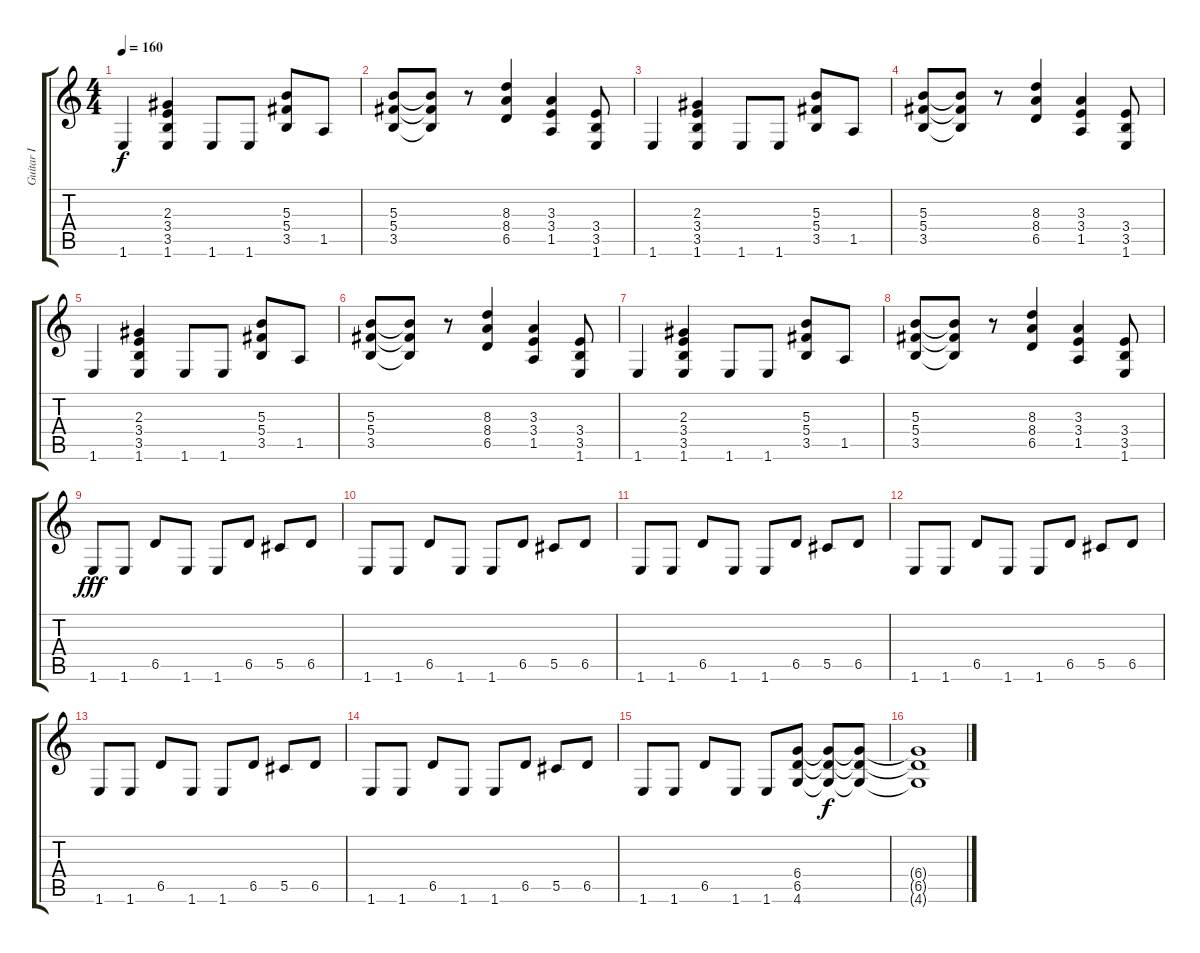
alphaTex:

\track ("Guitar I" "Guitar I") {instrument distortionguitar}
\staff {score tabs}
\tuning (Eb4 Bb3 Gb3 Db3 Ab2 Eb2) {hide}
\ts (4 4)
\tempo 160
\clef g2
\ks c
1.6.4{dy f} (2.3 3.4 3.5 1.6).4 1.6.8 1.6.8 (5.3 5.4 3.5).8 1.5.8 |
(5.3 5.4 3.5).8 (5.3{t} 5.4{t} 3.5{t}).8 r.8 (8.3 8.4 6.5).4 (3.3 3.4 1.5).4 (3.4 3.5 1.6).8 |
1.6.4 (2.3 3.4 3.5 1.6).4 1.6.8 1.6.8 (5.3 5.4 3.5).8 1.5.8 |
(5.3 5.4 3.5).8 (5.3{t} 5.4{t} 3.5{t}).8 r.8 (8.3 8.4 6.5).4 (3.3 3.4 1.5).4 (3.4 3.5 1.6).8 |
1.6.4 (2.3 3.4 3.5 1.6).4 1.6.8 1.6.8 (5.3 5.4 3.5).8 1.5.8 |
(5.3 5.4 3.5).8 (5.3{t} 5.4{t} 3.5{t}).8 r.8 (8.3 8.4 6.5).4 (3.3 3.4 1.5).4 (3.4 3.5 1.6).8 |
1.6.4 (2.3 3.4 3.5 1.6).4 1.6.8 1.6.8 (5.3 5.4 3.5).8 1.5.8 |
(5.3 5.4 3.5).8 (5.3{t} 5.4{t} 3.5{t}).8 r.8 (8.3 8.4 6.5).4 (3.3 3.4 1.5).4 (3.4 3.5 1.6).8 |
1.6.8{dy fff} 1.6.8 6.5.8 1.6.8 1.6.8 6.5.8 5.5.8 6.5.8 |
1.6.8 1.6.8 6.5.8 1.6.8 1.6.8 6.5.8 5.5.8 6.5.8 |
1.6.8 1.6.8 6.5.8 1.6.8 1.6.8 6.5.8 5.5.8 6.5.8 |
1.6.8 1.6.8 6.5.8 1.6.8 1.6.8 6.5.8 5.5.8 6.5.8 |
1.6.8 1.6.8 6.5.8 1.6.8 1.6.8 6.5.8 5.5.8 6.5.8 |
1.6.8 1.6.8 6.5.8 1.6.8 1.6.8 6.5.8 5.5.8 6.5.8 |
1.6.8 1.6.8 6.5.8 1.6.8 1.6.8 (6.4 6.5 4.6).8 (6.4{t} 6.5{t} 4.6{t}).8{dy f} (6.4{t} 6.5{t} 4.6{t}).8 |
(6.4{t} 6.5{t} 4.6{t}).1
